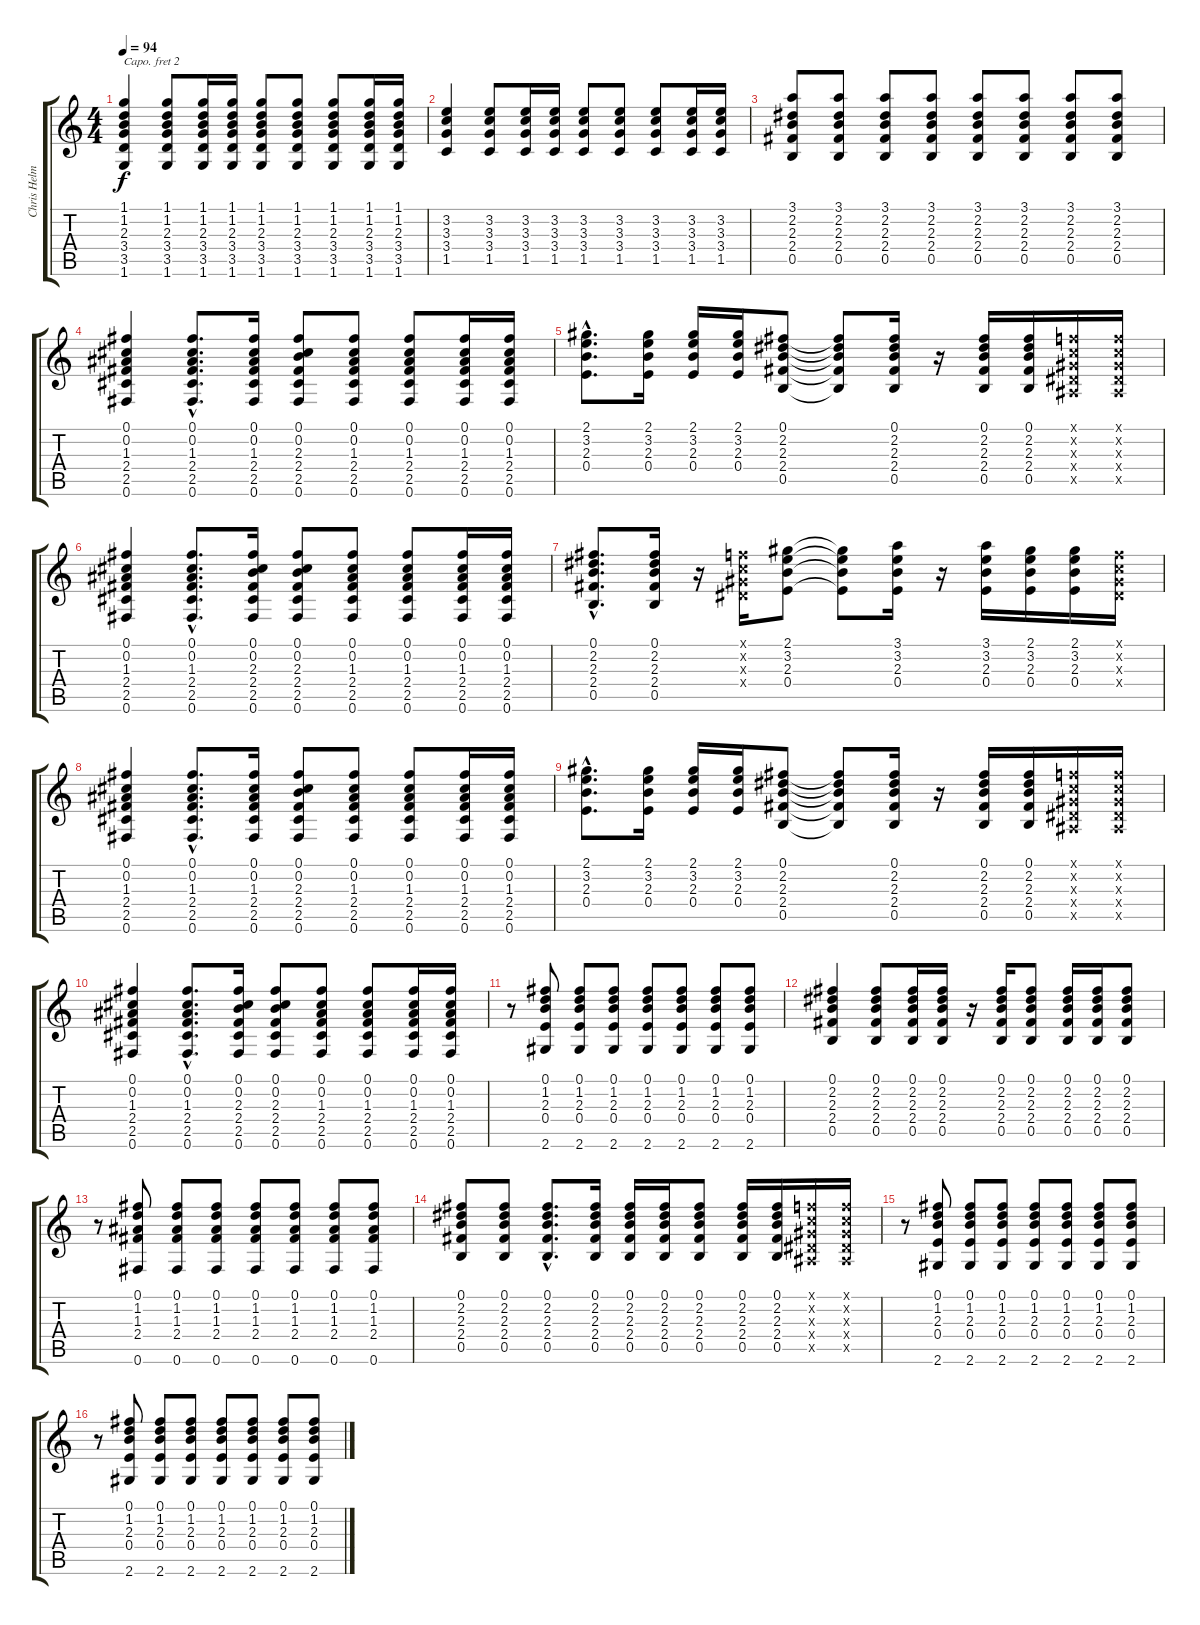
\track ("Chris Helme (acoustic)" "Chris Helm") {instrument acousticguitarsteel}
\staff {score tabs}
\capo 2
\tuning (E4 B3 G3 D3 A2 E2) {hide}
\ts (4 4)
\tempo 94
\clef g2
\ks c
(1.1 1.2 2.3 3.4 3.5 1.6).4{dy f} (1.1 1.2 2.3 3.4 3.5 1.6).8 (1.1 1.2 2.3 3.4 3.5 1.6).16 (1.1 1.2 2.3 3.4 3.5 1.6).16 (1.1 1.2 2.3 3.4 3.5 1.6).8 (1.1 1.2 2.3 3.4 3.5 1.6).8 (1.1 1.2 2.3 3.4 3.5 1.6).8 (1.1 1.2 2.3 3.4 3.5 1.6).16 (1.1 1.2 2.3 3.4 3.5 1.6).16 |
(3.2 3.3 3.4 1.5).4 (3.2 3.3 3.4 1.5).8 (3.2 3.3 3.4 1.5).16 (3.2 3.3 3.4 1.5).16 (3.2 3.3 3.4 1.5).8 (3.2 3.3 3.4 1.5).8 (3.2 3.3 3.4 1.5).8 (3.2 3.3 3.4 1.5).16 (3.2 3.3 3.4 1.5).16 |
(3.1 2.2 2.3 2.4 0.5).8 (3.1 2.2 2.3 2.4 0.5).8 (3.1 2.2 2.3 2.4 0.5).8 (3.1 2.2 2.3 2.4 0.5).8 (3.1 2.2 2.3 2.4 0.5).8 (3.1 2.2 2.3 2.4 0.5).8 (3.1 2.2 2.3 2.4 0.5).8 (3.1 2.2 2.3 2.4 0.5).8 |
(0.1 0.2 1.3 2.4 2.5 0.6).4 (0.1{hac} 0.2{hac} 1.3{hac} 2.4{hac} 2.5{hac} 0.6{hac}).8{d} (0.1 0.2 1.3 2.4 2.5 0.6).16 (0.1 0.2 2.3 2.4 2.5 0.6).8 (0.1 0.2 1.3 2.4 2.5 0.6).8 (0.1 0.2 1.3 2.4 2.5 0.6).8 (0.1 0.2 1.3 2.4 2.5 0.6).16 (0.1 0.2 1.3 2.4 2.5 0.6).16 |
(2.1{hac} 3.2{hac} 2.3{hac} 0.4{hac}).8{d} (2.1 3.2 2.3 0.4).16 (2.1 3.2 2.3 0.4).16 (2.1 3.2 2.3 0.4).16 (0.1 2.2 2.3 2.4 0.5).8 (0.1{t} 2.2{t} 2.3{t} 2.4{t} 0.5{t}).8 (0.1 2.2 2.3 2.4 0.5).16 r.16 (0.1 2.2 2.3 2.4 0.5).16 (0.1 2.2 2.3 2.4 0.5).16 (-1.1{x} -1.2{x} -1.3{x} -1.4{x} -1.5{x}).16 (-1.1{x} -1.2{x} -1.3{x} -1.4{x} -1.5{x}).16 |
(0.1 0.2 1.3 2.4 2.5 0.6).4 (0.1{hac} 0.2{hac} 1.3{hac} 2.4{hac} 2.5{hac} 0.6{hac}).8{d} (0.1 0.2 2.3 2.4 2.5 0.6).16 (0.1 0.2 2.3 2.4 2.5 0.6).8 (0.1 0.2 1.3 2.4 2.5 0.6).8 (0.1 0.2 1.3 2.4 2.5 0.6).8 (0.1 0.2 1.3 2.4 2.5 0.6).16 (0.1 0.2 1.3 2.4 2.5 0.6).16 |
(0.1{hac} 2.2{hac} 2.3{hac} 2.4{hac} 0.5{hac}).8{d} (0.1 2.2 2.3 2.4 0.5).16 r.16 (-1.1{x} -1.2{x} -1.3{x} -1.4{x}).16 (2.1 3.2 2.3 0.4).8 (2.1{t} 3.2{t} 2.3{t} 0.4{t}).8 (3.1 3.2 2.3 0.4).16 r.16 (3.1 3.2 2.3 0.4).16 (2.1 3.2 2.3 0.4).16 (2.1 3.2 2.3 0.4).16 (-1.1{x} -1.2{x} -1.3{x} -1.4{x}).16 |
(0.1 0.2 1.3 2.4 2.5 0.6).4 (0.1{hac} 0.2{hac} 1.3{hac} 2.4{hac} 2.5{hac} 0.6{hac}).8{d} (0.1 0.2 1.3 2.4 2.5 0.6).16 (0.1 0.2 2.3 2.4 2.5 0.6).8 (0.1 0.2 1.3 2.4 2.5 0.6).8 (0.1 0.2 1.3 2.4 2.5 0.6).8 (0.1 0.2 1.3 2.4 2.5 0.6).16 (0.1 0.2 1.3 2.4 2.5 0.6).16 |
(2.1{hac} 3.2{hac} 2.3{hac} 0.4{hac}).8{d} (2.1 3.2 2.3 0.4).16 (2.1 3.2 2.3 0.4).16 (2.1 3.2 2.3 0.4).16 (0.1 2.2 2.3 2.4 0.5).8 (0.1{t} 2.2{t} 2.3{t} 2.4{t} 0.5{t}).8 (0.1 2.2 2.3 2.4 0.5).16 r.16 (0.1 2.2 2.3 2.4 0.5).16 (0.1 2.2 2.3 2.4 0.5).16 (-1.1{x} -1.2{x} -1.3{x} -1.4{x} -1.5{x}).16 (-1.1{x} -1.2{x} -1.3{x} -1.4{x} -1.5{x}).16 |
(0.1 0.2 1.3 2.4 2.5 0.6).4 (0.1{hac} 0.2{hac} 1.3{hac} 2.4{hac} 2.5{hac} 0.6{hac}).8{d} (0.1 0.2 2.3 2.4 2.5 0.6).16 (0.1 0.2 2.3 2.4 2.5 0.6).8 (0.1 0.2 1.3 2.4 2.5 0.6).8 (0.1 0.2 1.3 2.4 2.5 0.6).8 (0.1 0.2 1.3 2.4 2.5 0.6).16 (0.1 0.2 1.3 2.4 2.5 0.6).16 |
r.8 (0.1 1.2 2.3 0.4 2.6).8 (0.1 1.2 2.3 0.4 2.6).8 (0.1 1.2 2.3 0.4 2.6).8 (0.1 1.2 2.3 0.4 2.6).8 (0.1 1.2 2.3 0.4 2.6).8 (0.1 1.2 2.3 0.4 2.6).8 (0.1 1.2 2.3 0.4 2.6).8 |
(0.1 2.2 2.3 2.4 0.5).4 (0.1 2.2 2.3 2.4 0.5).8 (0.1 2.2 2.3 2.4 0.5).16 (0.1 2.2 2.3 2.4 0.5).16 r.16 (0.1 2.2 2.3 2.4 0.5).16 (0.1 2.2 2.3 2.4 0.5).8 (0.1 2.2 2.3 2.4 0.5).16 (0.1 2.2 2.3 2.4 0.5).16 (0.1 2.2 2.3 2.4 0.5).8 |
r.8 (0.1 1.2 1.3 2.4 0.6).8 (0.1 1.2 1.3 2.4 0.6).8 (0.1 1.2 1.3 2.4 0.6).8 (0.1 1.2 1.3 2.4 0.6).8 (0.1 1.2 1.3 2.4 0.6).8 (0.1 1.2 1.3 2.4 0.6).8 (0.1 1.2 1.3 2.4 0.6).8 |
(0.1 2.2 2.3 2.4 0.5).8 (0.1 2.2 2.3 2.4 0.5).8 (0.1{hac} 2.2{hac} 2.3{hac} 2.4{hac} 0.5{hac}).8{d} (0.1 2.2 2.3 2.4 0.5).16 (0.1 2.2 2.3 2.4 0.5).16 (0.1 2.2 2.3 2.4 0.5).16 (0.1 2.2 2.3 2.4 0.5).8 (0.1 2.2 2.3 2.4 0.5).16 (0.1 2.2 2.3 2.4 0.5).16 (-1.1{x} -1.2{x} -1.3{x} -1.4{x} -1.5{x}).16 (-1.1{x} -1.2{x} -1.3{x} -1.4{x} -1.5{x}).16 |
r.8 (0.1 1.2 2.3 0.4 2.6).8 (0.1 1.2 2.3 0.4 2.6).8 (0.1 1.2 2.3 0.4 2.6).8 (0.1 1.2 2.3 0.4 2.6).8 (0.1 1.2 2.3 0.4 2.6).8 (0.1 1.2 2.3 0.4 2.6).8 (0.1 1.2 2.3 0.4 2.6).8 |
r.8 (0.1 1.2 2.3 0.4 2.6).8 (0.1 1.2 2.3 0.4 2.6).8 (0.1 1.2 2.3 0.4 2.6).8 (0.1 1.2 2.3 0.4 2.6).8 (0.1 1.2 2.3 0.4 2.6).8 (0.1 1.2 2.3 0.4 2.6).8 (0.1 1.2 2.3 0.4 2.6).8
